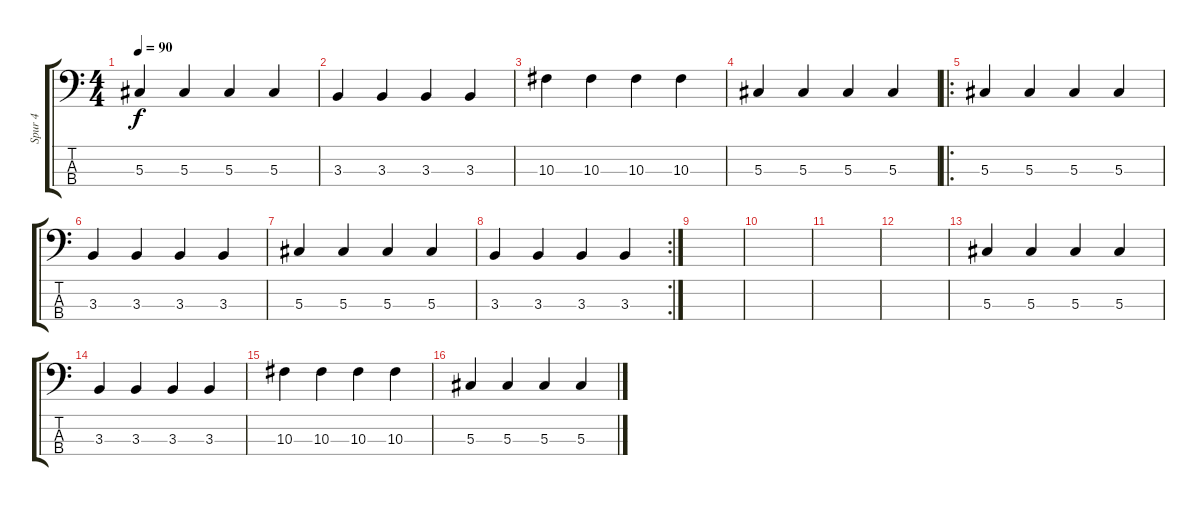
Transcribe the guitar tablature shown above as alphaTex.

\track ("Spur 4" "Spur 4") {instrument electricbassfinger}
\staff {score tabs}
\tuning (Gb2 Db2 Ab1 Db1) {hide}
\ts (4 4)
\tempo 90
\clef f4
\ks c
5.3.4{dy f} 5.3.4 5.3.4 5.3.4 |
3.3.4 3.3.4 3.3.4 3.3.4 |
10.3.4 10.3.4 10.3.4 10.3.4 |
5.3.4 5.3.4 5.3.4 5.3.4 |
\ro
5.3.4 5.3.4 5.3.4 5.3.4 |
3.3.4 3.3.4 3.3.4 3.3.4 |
5.3.4 5.3.4 5.3.4 5.3.4 |
\rc 2
3.3.4 3.3.4 3.3.4 3.3.4 |
|
|
|
|
5.3.4 5.3.4 5.3.4 5.3.4 |
3.3.4 3.3.4 3.3.4 3.3.4 |
10.3.4 10.3.4 10.3.4 10.3.4 |
5.3.4 5.3.4 5.3.4 5.3.4
